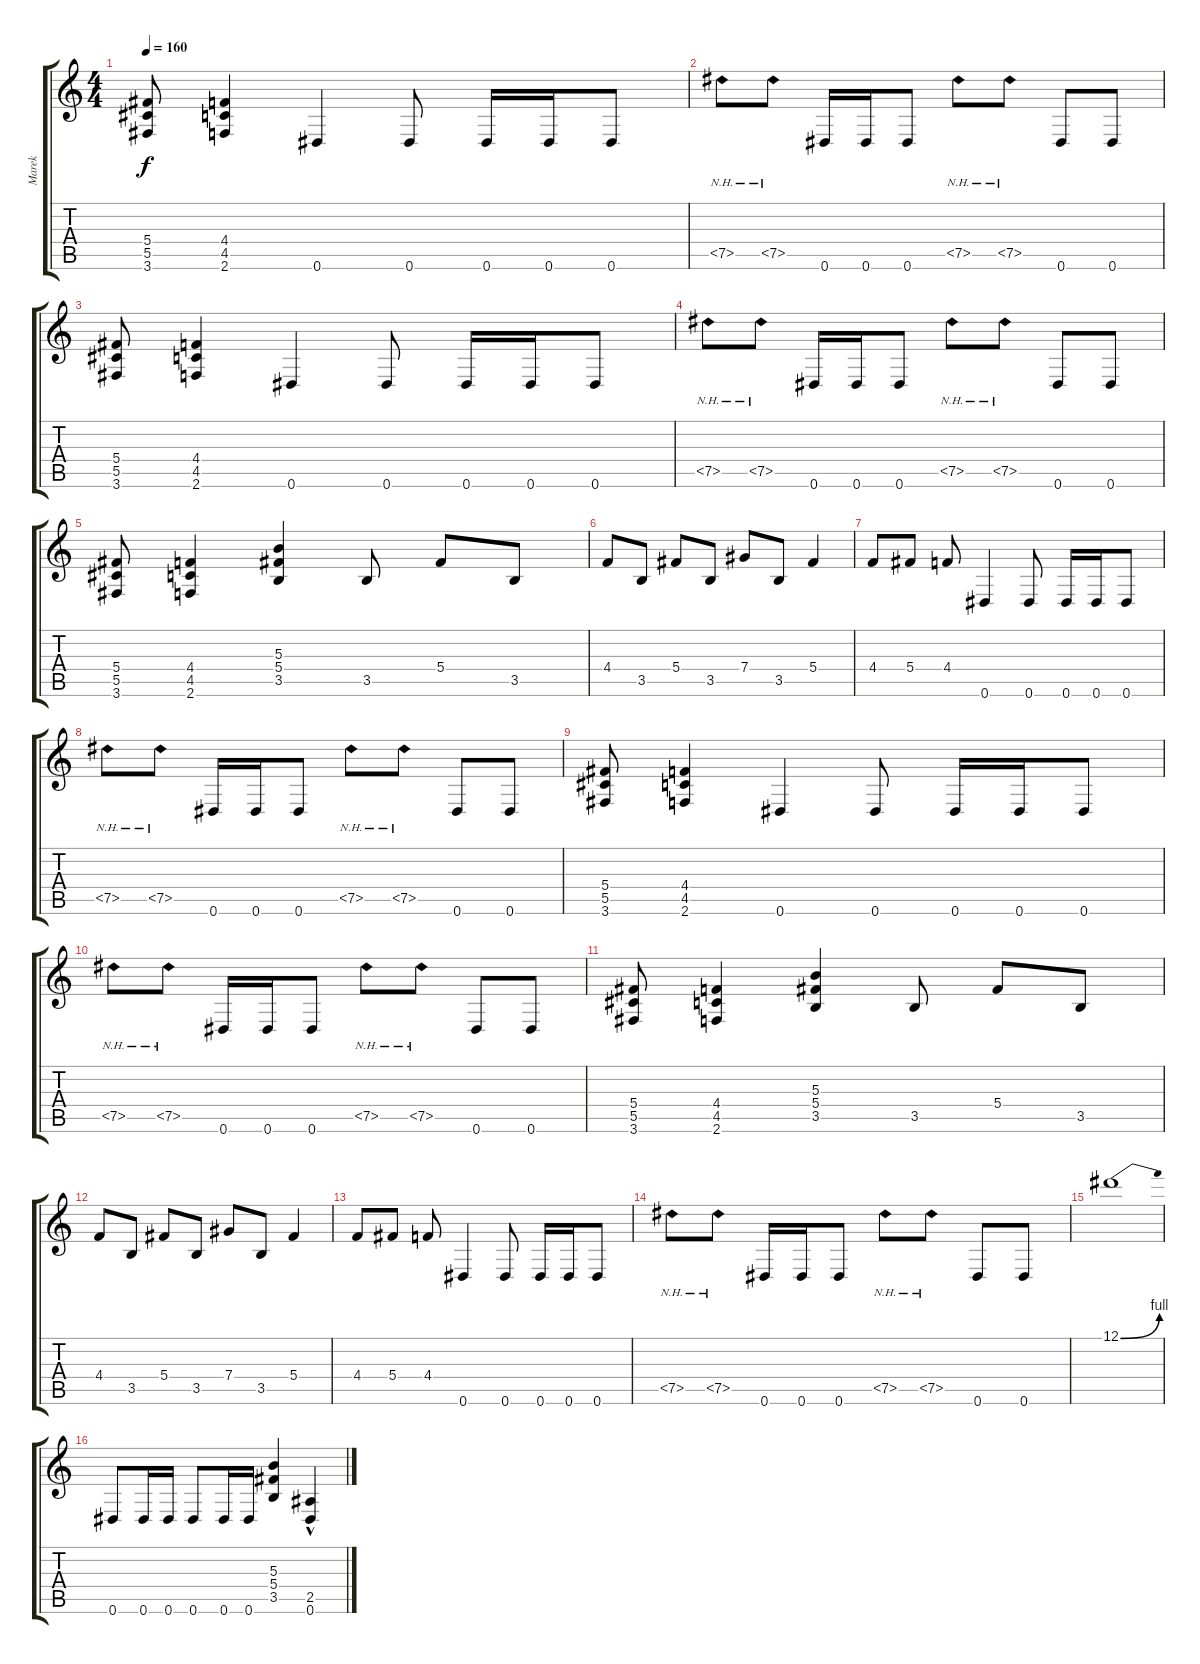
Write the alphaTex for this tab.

\track ("Marek" "Marek") {instrument overdrivenguitar}
\staff {score tabs}
\tuning (Eb4 Bb3 Gb3 Db3 Ab2 Eb2) {hide}
\ts (4 4)
\tempo 160
\clef g2
\ks c
(5.4 5.5 3.6).8{dy f volume 16 instrument overdrivenguitar} (4.4 4.5 2.6).4 0.6.4 0.6.8 0.6.16 0.6.16 0.6.8 |
7.5{nh}.8 7.5{nh}.8 0.6.16 0.6.16 0.6.8 7.5{nh}.8 7.5{nh}.8 0.6.8 0.6.8 |
(5.4 5.5 3.6).8 (4.4 4.5 2.6).4 0.6.4 0.6.8 0.6.16 0.6.16 0.6.8 |
7.5{nh}.8 7.5{nh}.8 0.6.16 0.6.16 0.6.8 7.5{nh}.8 7.5{nh}.8 0.6.8 0.6.8 |
(5.4 5.5 3.6).8 (4.4 4.5 2.6).4 (5.3 5.4 3.5).4 3.5.8 5.4.8 3.5.8 |
4.4.8 3.5.8 5.4.8 3.5.8 7.4.8 3.5.8 5.4.4 |
4.4.8 5.4.8 4.4.8 0.6.4 0.6.8 0.6.16 0.6.16 0.6.8 |
7.5{nh}.8 7.5{nh}.8 0.6.16 0.6.16 0.6.8 7.5{nh}.8 7.5{nh}.8 0.6.8 0.6.8 |
(5.4 5.5 3.6).8 (4.4 4.5 2.6).4 0.6.4 0.6.8 0.6.16 0.6.16 0.6.8 |
7.5{nh}.8 7.5{nh}.8 0.6.16 0.6.16 0.6.8 7.5{nh}.8 7.5{nh}.8 0.6.8 0.6.8 |
(5.4 5.5 3.6).8 (4.4 4.5 2.6).4 (5.3 5.4 3.5).4 3.5.8 5.4.8 3.5.8 |
4.4.8 3.5.8 5.4.8 3.5.8 7.4.8 3.5.8 5.4.4 |
4.4.8 5.4.8 4.4.8 0.6.4 0.6.8 0.6.16 0.6.16 0.6.8 |
7.5{nh}.8 7.5{nh}.8 0.6.16 0.6.16 0.6.8 7.5{nh}.8 7.5{nh}.8 0.6.8 0.6.8 |
12.1{be (bend 0 0 60 4)}.1 |
0.6.8 0.6.16 0.6.16 0.6.8 0.6.16 0.6.16 (5.3 5.4 3.5).4 (2.5{hac} 0.6{hac}).4
